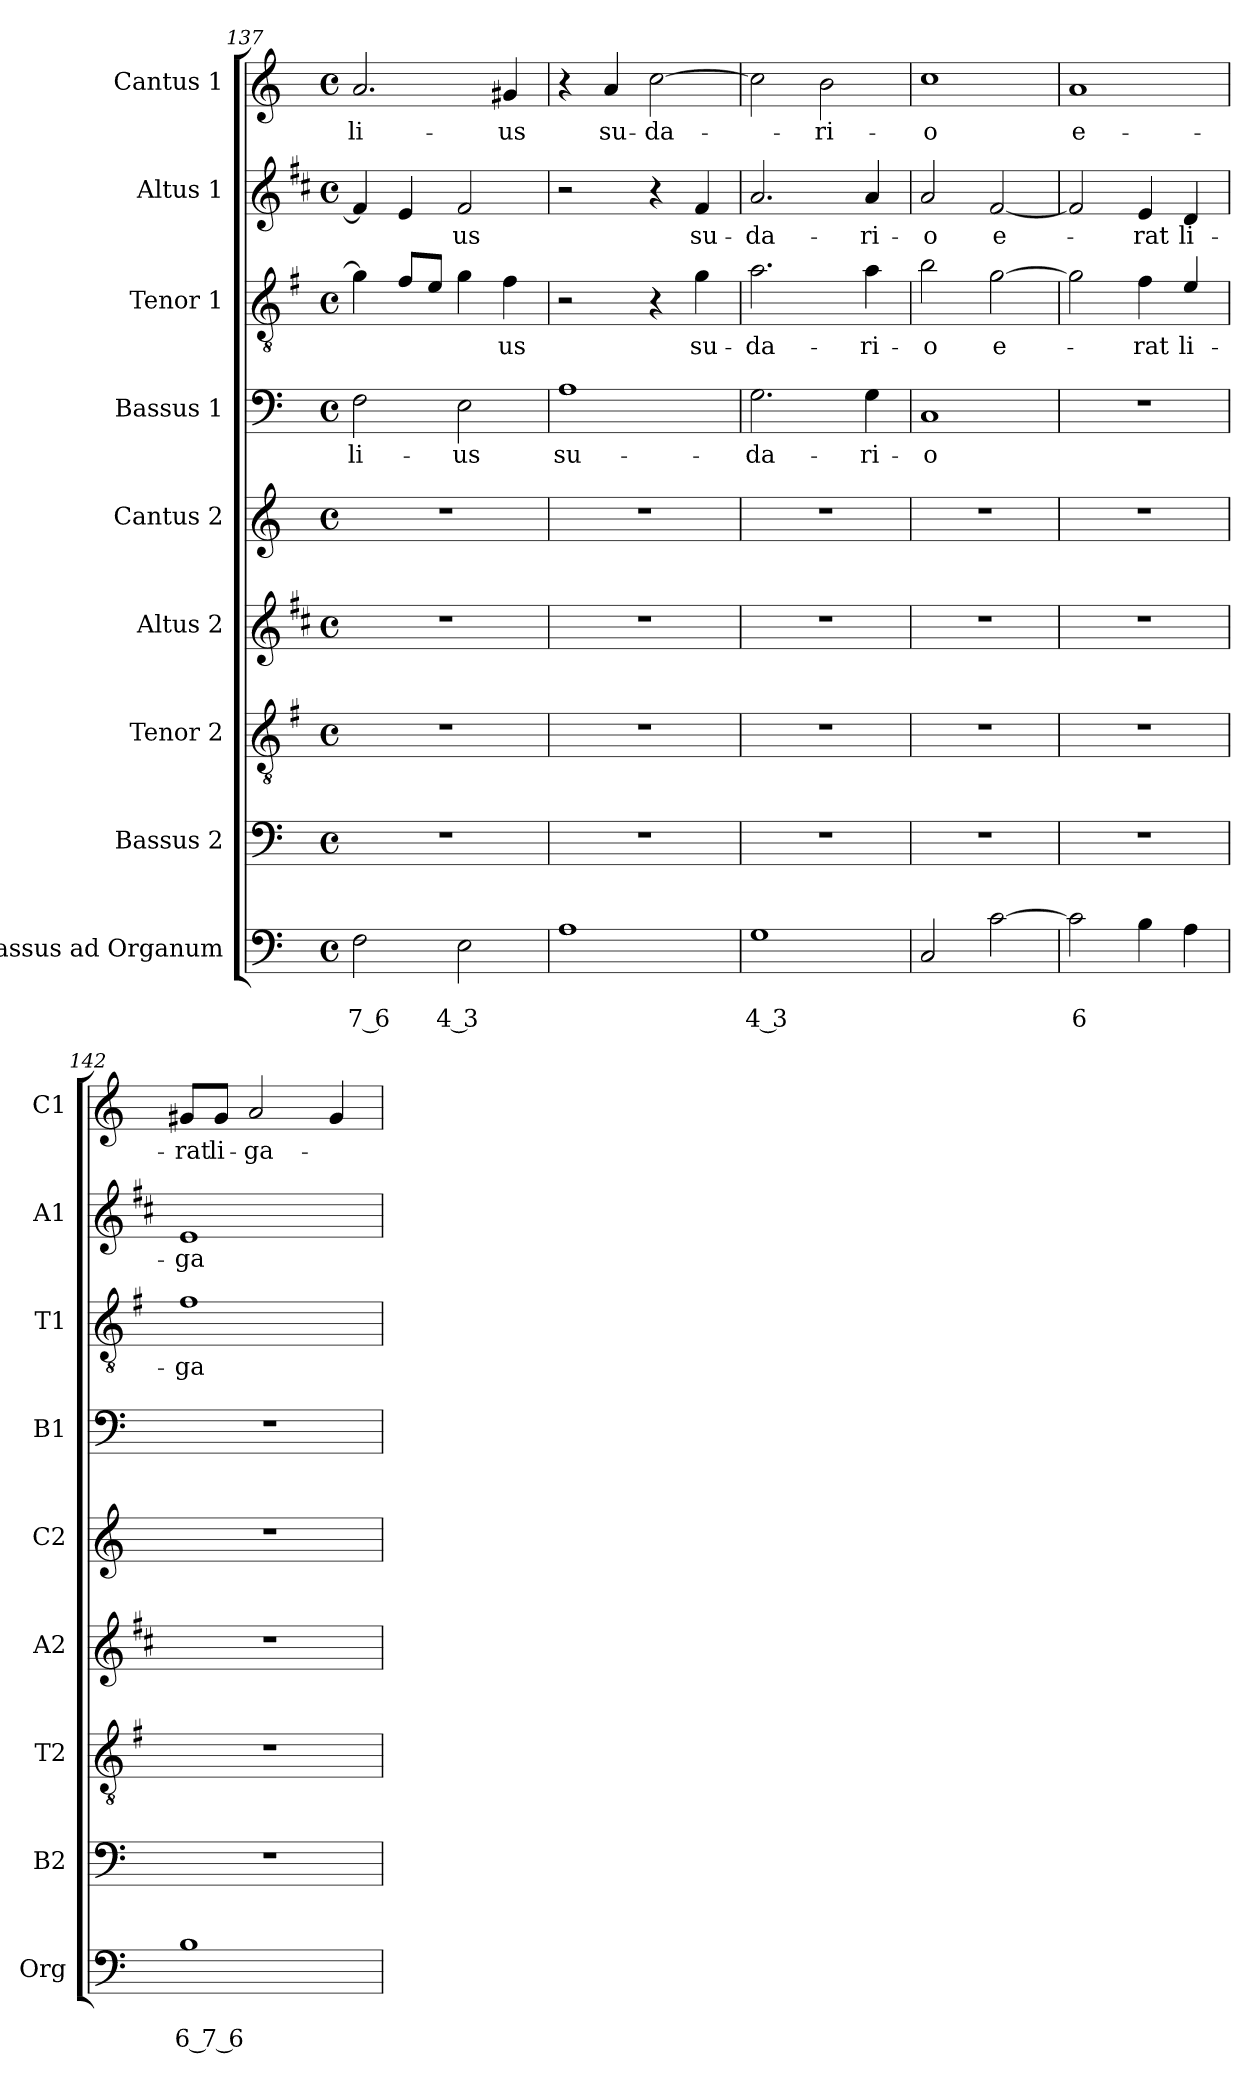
**kern	**text	**text	**kern	**kern	**kern	**kern	**kern	**text	**kern	**text	**kern	**text	**kern	**text
*part9	*part9	*part9	*part8	*part7	*part6	*part5	*part4	*part4	*part3	*part3	*part2	*part2	*part1	*part1
*staff9	*staff9	*staff9	*staff8	*staff7	*staff6	*staff5	*staff4	*staff4	*staff3	*staff3	*staff2	*staff2	*staff1	*staff1
*I"Bassus ad Organum	*	*	*I"Bassus 2	*I"Tenor 2	*I"Altus 2	*I"Cantus 2	*I"Bassus 1	*	*I"Tenor 1	*	*I"Altus 1	*	*I"Cantus 1	*
*I'Org	*	*	*I'B2	*I'T2	*I'A2	*I'C2	*I'B1	*	*I'T1	*	*I'A1	*	*I'C1	*
*clefF4	*	*	*clefF4	*clefGv2	*clefG2	*clefG2	*clefF4	*	*clefGv2	*	*clefG2	*	*clefG2	*
*	*	*	*	*ITrd4c7	*ITrd1c2	*	*	*	*ITrd4c7	*	*ITrd1c2	*	*	*
*k[]	*	*	*k[]	*k[]	*k[]	*k[]	*k[]	*	*k[]	*	*k[]	*	*k[]	*
*C:	*	*	*C:	*C:	*C:	*C:	*C:	*	*C:	*	*C:	*	*C:	*
*M4/4	*	*	*M4/4	*M4/4	*M4/4	*M4/4	*M4/4	*	*M4/4	*	*M4/4	*	*M4/4	*
*met(c)	*	*	*met(c)	*met(c)	*met(c)	*met(c)	*met(c)	*	*met(c)	*	*met(c)	*	*met(c)	*
=137	=137	=137	=137	=137	=137	=137	=137	=137	=137	=137	=137	=137	=137	=137
!	!	!LO:LY:b	!	!	!	!	!	!LO:LY:b	!	!	!	!	!	!LO:LY:b
2F\	.	7 6	1r	1r	1r	1r	2F\	-li-	4c\]	.	4e/]	.	2.a/	-li-
.	.	.	.	.	.	.	.	.	8B/L	.	4d/	.	.	.
.	.	.	.	.	.	.	.	.	8A/J	.	.	.	.	.
!	!	!LO:LY:b	!	!	!	!	!	!LO:LY:b	!	!	!	!LO:LY:b	!	!
2E\	.	4 3	.	.	.	.	2E\	-us	4c\	.	2e/	-us	.	.
!	!	!	!	!	!	!	!	!	!	!LO:LY:b	!	!	!	!LO:LY:b
.	.	.	.	.	.	.	.	.	4B\	-us	.	.	4g#X/	-us
=138	=138	=138	=138	=138	=138	=138	=138	=138	=138	=138	=138	=138	=138	=138
!	!	!	!	!	!	!	!	!LO:LY:b	!	!	!	!	!	!
1A	.	.	1r	1r	1r	1r	1A	su-	2r	.	2r	.	4r	.
!	!	!	!	!	!	!	!	!	!	!	!	!	!	!LO:LY:b
.	.	.	.	.	.	.	.	.	.	.	.	.	4a/	su-
!	!	!	!	!	!	!	!	!	!	!	!	!	!	!LO:LY:b
.	.	.	.	.	.	.	.	.	4r	.	4r	.	[2cc\	-da-
!	!	!	!	!	!	!	!	!	!	!LO:LY:b	!	!LO:LY:b	!	!
.	.	.	.	.	.	.	.	.	4c\	su-	4e/	su-	.	.
=139	=139	=139	=139	=139	=139	=139	=139	=139	=139	=139	=139	=139	=139	=139
!	!	!LO:LY:b	!	!	!	!	!	!LO:LY:b	!	!LO:LY:b	!	!LO:LY:b	!	!
1G	.	4 3	1r	1r	1r	1r	2.G\	-da-	2.d\	-da-	2.g/	-da-	2cc\]	.
!	!	!	!	!	!	!	!	!	!	!	!	!	!	!LO:LY:b
.	.	.	.	.	.	.	.	.	.	.	.	.	2b\	-ri-
!	!	!	!	!	!	!	!	!LO:LY:b	!	!LO:LY:b	!	!LO:LY:b	!	!
.	.	.	.	.	.	.	4G\	-ri-	4d\	-ri-	4g/	-ri-	.	.
!!LO:PB:g=z
=140	=140	=140	=140	=140	=140	=140	=140	=140	=140	=140	=140	=140	=140	=140
!	!	!	!	!	!	!	!	!LO:LY:b	!	!LO:LY:b	!	!LO:LY:b	!	!LO:LY:b
2C/	.	.	1r	1r	1r	1r	1C	-o	2e\	-o	2g/	-o	1cc	-o
!	!	!	!	!	!	!	!	!	!	!LO:LY:b	!	!LO:LY:b	!	!
[2c\	.	.	.	.	.	.	.	.	[2c\	e-	[2e/	e-	.	.
=141	=141	=141	=141	=141	=141	=141	=141	=141	=141	=141	=141	=141	=141	=141
!	!	!LO:LY:b	!	!	!	!	!	!	!	!	!	!	!	!LO:LY:b
2c\]	.	6	1r	1r	1r	1r	1r	.	2c\]	.	2e/]	.	1a	e-
!	!	!	!	!	!	!	!	!	!	!LO:LY:b	!	!LO:LY:b	!	!
4B\	.	.	.	.	.	.	.	.	4B\	-rat	4d/	-rat	.	.
!	!	!	!	!	!	!	!	!	!	!LO:LY:b	!	!LO:LY:b	!	!
4A\	.	.	.	.	.	.	.	.	4A/	li-	4c/	li-	.	.
=142	=142	=142	=142	=142	=142	=142	=142	=142	=142	=142	=142	=142	=142	=142
!	!	!LO:LY:b	!	!	!	!	!	!	!	!LO:LY:b	!	!LO:LY:b	!	!LO:LY:b
1B	.	6 7 6	1r	1r	1r	1r	1r	.	1B	-ga-	1d	-ga-	8g#X/L	-rat
!	!	!	!	!	!	!	!	!	!	!	!	!	!	!LO:LY:b
.	.	.	.	.	.	.	.	.	.	.	.	.	8g#/J	li-
!	!	!	!	!	!	!	!	!	!	!	!	!	!	!LO:LY:b
.	.	.	.	.	.	.	.	.	.	.	.	.	2a/	-ga-
.	.	.	.	.	.	.	.	.	.	.	.	.	4g#/	.
=	=	=	=	=	=	=	=	=	=	=	=	=	=	=
*-	*-	*-	*-	*-	*-	*-	*-	*-	*-	*-	*-	*-	*-	*-
